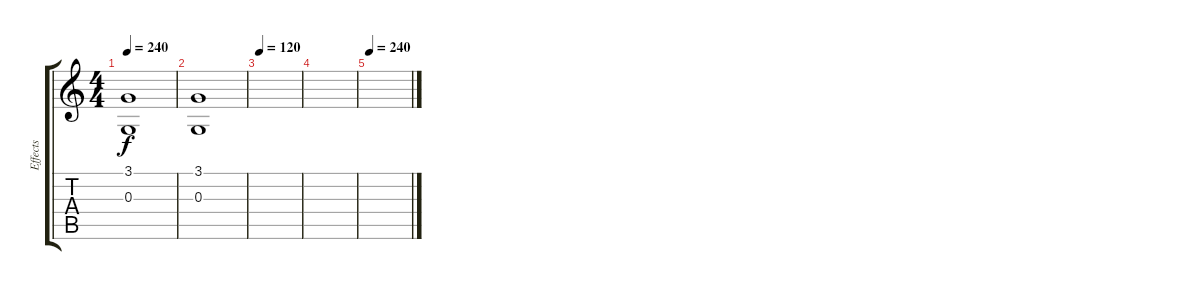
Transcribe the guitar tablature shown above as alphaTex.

\track ("Effects" "Effects") {instrument fx2soundtrack}
\staff {score tabs}
\tuning (E4 B3 G3 D3 A2 E2) {hide}
\ts (4 4)
\tempo 240
\clef g2
\ks c
(3.1 0.3).1{dy f} |
(3.1 0.3).1 |
\tempo 120
|
|
\tempo 240
